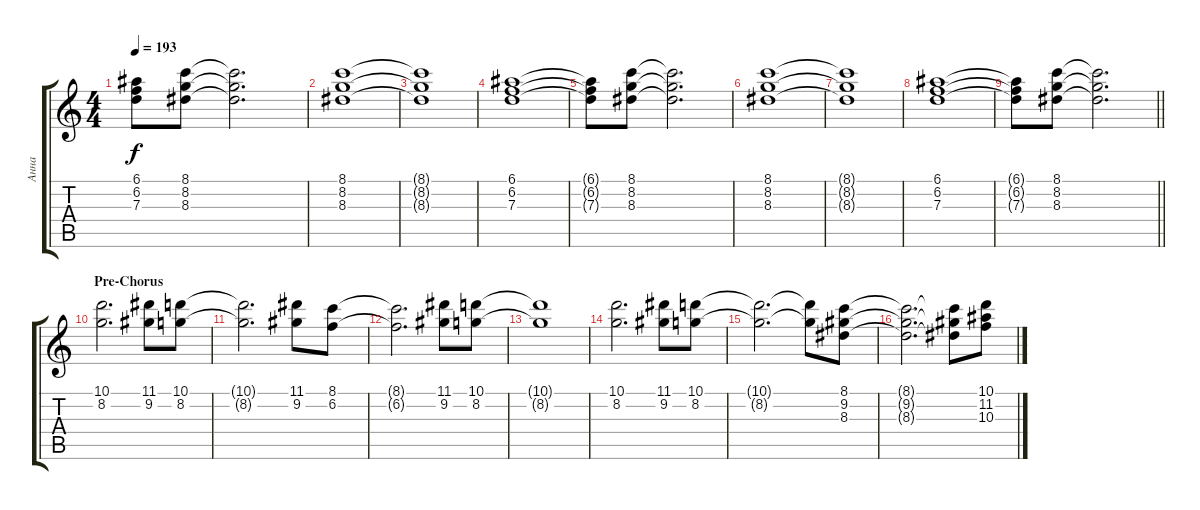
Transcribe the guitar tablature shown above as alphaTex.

\track ("Анна" "Анна") {instrument distortionguitar}
\staff {score tabs}
\tuning (E4 B3 G3 D3 A2 E2) {hide}
\ts (4 4)
\tempo 193
\clef g2
\ks c
(6.1{t} 6.2{t} 7.3{t}).8{dy f} (8.1 8.2 8.3).8 (8.1{t} 8.2{t} 8.3{t}).2{d} |
(8.1 8.2 8.3).1 |
(8.1{t} 8.2{t} 8.3{t}).1 |
(6.1 6.2 7.3).1 |
(6.1{t} 6.2{t} 7.3{t}).8 (8.1 8.2 8.3).8 (8.1{t} 8.2{t} 8.3{t}).2{d} |
(8.1 8.2 8.3).1 |
(8.1{t} 8.2{t} 8.3{t}).1 |
(6.1 6.2 7.3).1 |
\barLineRight lightlight
(6.1{t} 6.2{t} 7.3{t}).8 (8.1 8.2 8.3).8 (8.1{t} 8.2{t} 8.3{t}).2{d} |
\section ("" "Pre-Chorus")
(10.1 8.2).2{d} (11.1 9.2).8 (10.1 8.2).8 |
(10.1{t} 8.2{t}).2{d} (11.1 9.2).8 (8.1 6.2).8 |
(8.1{t} 6.2{t}).2{d} (11.1 9.2).8 (10.1 8.2).8 |
(10.1{t} 8.2{t}).1 |
(10.1 8.2).2{d} (11.1 9.2).8 (10.1 8.2).8 |
(10.1{t} 8.2{t}).2{d} (10.1{t} 8.2{t}).8 (8.1 9.2 8.3).8 |
(8.1{t} 9.2{t} 8.3{t}).2{d} (8.1{t} 9.2{t} 8.3{t}).8 (10.1 11.2 10.3).8
